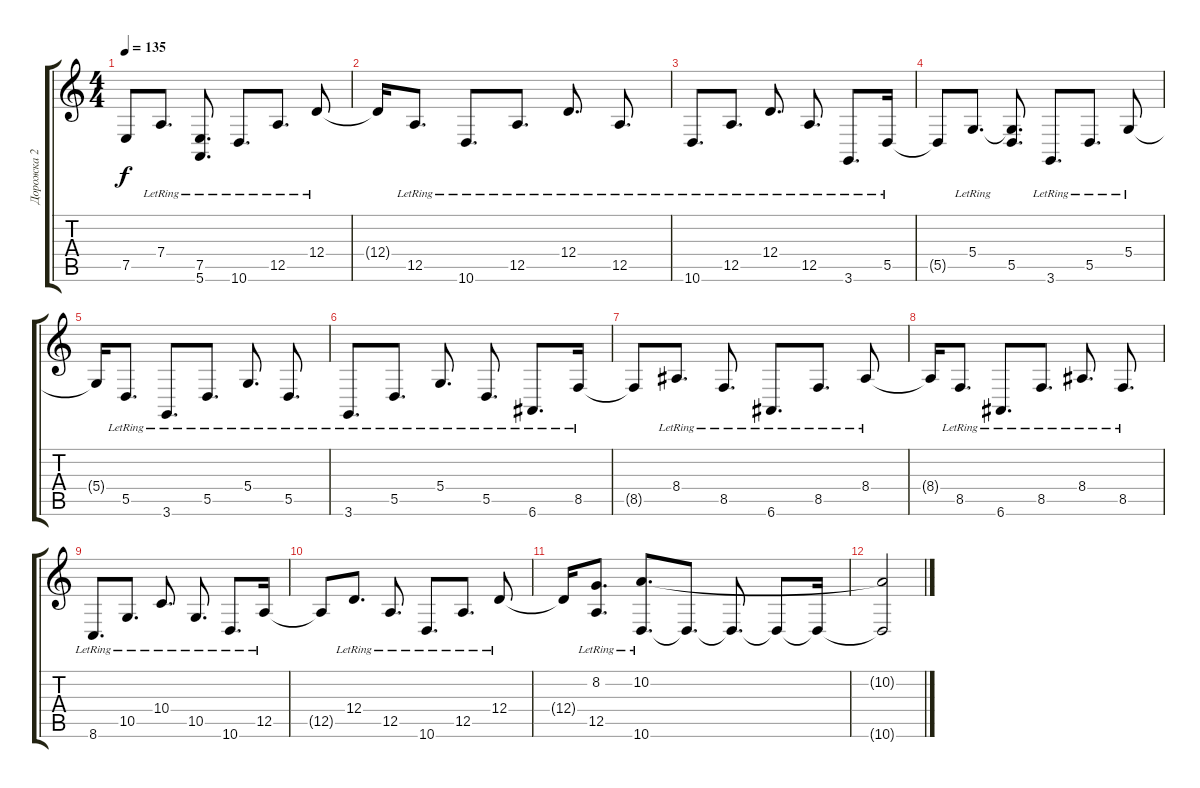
\track ("Дорожка 2" "Дорожка 2") {instrument acousticgrandpiano}
\staff {score tabs}
\tuning (E4 B3 G3 D3 A2 E2) {hide}
\ts (4 4)
\tempo 135
\clef g2
\ks c
7.5{t}.8{dy f} 7.4{lr}.8{d} (7.5{lr} 5.6{t}).8{d} 10.6{lr}.8{d} 12.5{lr}.8{d} 12.4{lr}.8 |
12.4{t}.16 12.5{lr}.8{d} 10.6{lr}.8{d} 12.5{lr}.8{d} 12.4{lr}.8{d} 12.5{lr}.8{d} |
10.6{lr}.8{d} 12.5{lr}.8{d} 12.4{lr}.8{d} 12.5{lr}.8{d} 3.6{lr}.8{d} 5.5{lr}.16 |
5.5{t}.8 5.4{lr}.8{d} (5.4{t} 5.5).8{d} 3.6{lr}.8{d} 5.5{lr}.8{d} 5.4{lr}.8 |
5.4{t}.16 5.5{lr}.8{d} 3.6{lr}.8{d} 5.5{lr}.8{d} 5.4{lr}.8{d} 5.5{lr}.8{d} |
3.6{lr}.8{d} 5.5{lr}.8{d} 5.4{lr}.8{d} 5.5{lr}.8{d} 6.6{lr}.8{d} 8.5{lr}.16 |
8.5{t}.8 8.4{lr}.8{d} 8.5{lr}.8{d} 6.6{lr}.8{d} 8.5{lr}.8{d} 8.4{lr}.8 |
8.4{t}.16 8.5{lr}.8{d} 6.6{lr}.8{d} 8.5{lr}.8{d} 8.4{lr}.8{d} 8.5{lr}.8{d} |
8.6{lr}.8{d} 10.5{lr}.8{d} 10.4{lr}.8{d} 10.5{lr}.8{d} 10.6{lr}.8{d} 12.5{lr}.16 |
12.5{t}.8 12.4{lr}.8{d} 12.5{lr}.8{d} 10.6{lr}.8{d} 12.5{lr}.8{d} 12.4{lr}.8 |
12.4{t}.16 (8.2{lr} 12.5{lr}).8{d} (10.2{lr} 10.6{lr}).8{d} 10.6{t}.8{d} 10.6{t}.8{d} 10.6{t}.8 10.6{t}.16 |
(10.2{t} 10.6{t}).2{volume 7}
